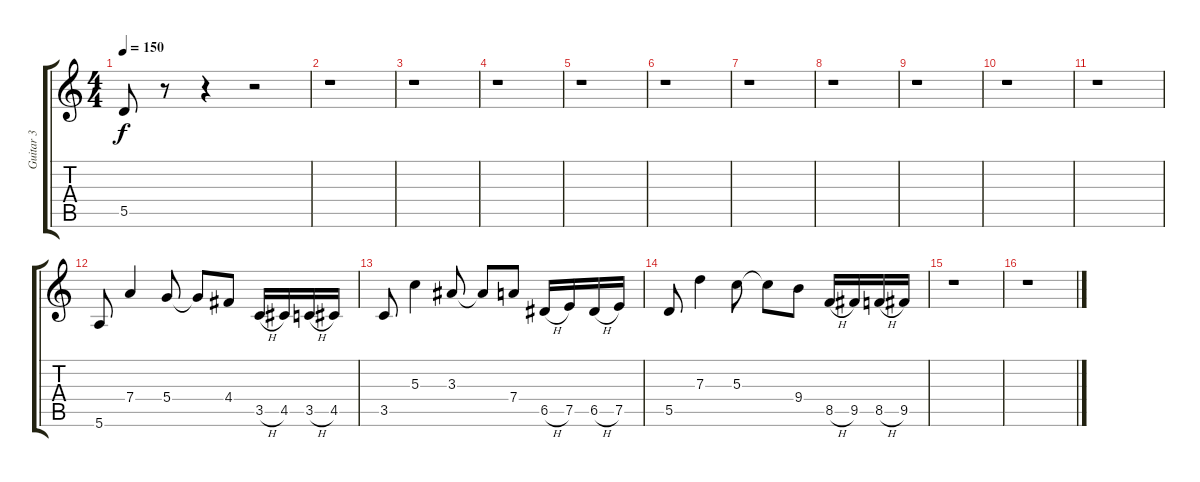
\track ("Guitar 3" "Guitar 3") {instrument overdrivenguitar}
\staff {score tabs}
\tuning (E4 B3 G3 D3 A2 E2) {hide}
\ts (4 4)
\tempo 150
\clef g2
\ks c
5.5.8{dy f} r.8 r.4 r.2 |
r.1 |
r.1 |
r.1 |
r.1 |
r.1 |
r.1 |
r.1 |
r.1 |
r.1 |
r.1 |
5.6.8 7.4.4 5.4.8 5.4{t}.8 4.4.8 3.5{h}.16 4.5.16 3.5{h}.16 4.5.16 |
3.5.8 5.3.4 3.3.8 3.3{t}.8 7.4.8 6.5{h}.16 7.5.16 6.5{h}.16 7.5.16 |
5.5.8 7.3.4 5.3.8 5.3{t}.8 9.4.8 8.5{h}.16 9.5.16 8.5{h}.16 9.5.16 |
r.1 |
r.1
